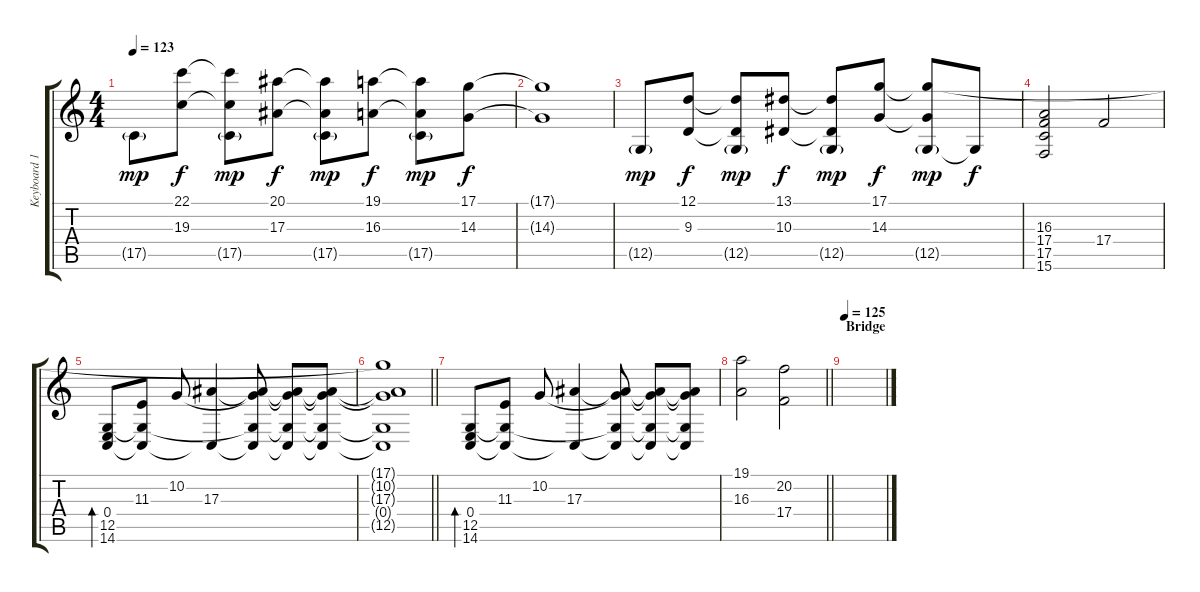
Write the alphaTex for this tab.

\track ("Keyboard 1" "Keyboard 1") {instrument acousticgrandpiano}
\staff {score tabs}
\tuning (D4 A3 F3 C3 G2 D2) {hide}
\ts (4 4)
\tempo 123
\clef g2
\ks c
17.5{g}.8{dy mp} (22.1 19.3).8{dy f} (22.1{t} 19.3{t} 17.5{g}).8{dy mp} (20.1 17.3).8{dy f} (20.1{t} 17.3{t} 17.5{g}).8{dy mp} (19.1 16.3).8{dy f} (19.1{t} 16.3{t} 17.5{g}).8{dy mp} (17.1 14.3).8{dy f} |
(17.1{t} 14.3{t}).1 |
12.5{g}.8{dy mp} (12.1 9.3).8{dy f} (12.1{t} 9.3{t} 12.5{g}).8{dy mp} (13.1 10.3).8{dy f} (13.1{t} 10.3{t} 12.5{g}).8{dy mp} (17.1 14.3).8{dy f} (17.1{t} 14.3{t} 12.5{g}).8{dy mp} 12.5{t}.8{dy f} |
(16.3 17.4 17.5 15.6).2 17.4.2 |
(0.4 12.5 14.6).8{bd 240} (11.3 0.4{t} 12.5{t}).8 10.2.8 (17.3 0.4{t}).4 (10.2{t} 17.3{t} 0.4{t} 12.5{t}).8 (10.2{t} 17.3{t} 0.4{t} 12.5{t}).8 (10.2{t} 17.3{t} 0.4{t} 12.5{t}).8 |
\barLineRight lightlight
(17.1{t} 10.2{t} 17.3{t} 0.4{t} 12.5{t}).1 |
(0.4 12.5 14.6).8{bd 240} (11.3 0.4{t} 12.5{t}).8 10.2.8 (17.3 0.4{t}).4 (10.2{t} 17.3{t} 0.4{t} 12.5{t}).8 (10.2{t} 17.3{t} 0.4{t} 12.5{t}).8 (10.2{t} 17.3{t} 0.4{t} 12.5{t}).8 |
\barLineRight lightlight
(19.1 16.3).2 (20.2 17.4).2 |
\section ("" "Bridge")
\tempo 125
